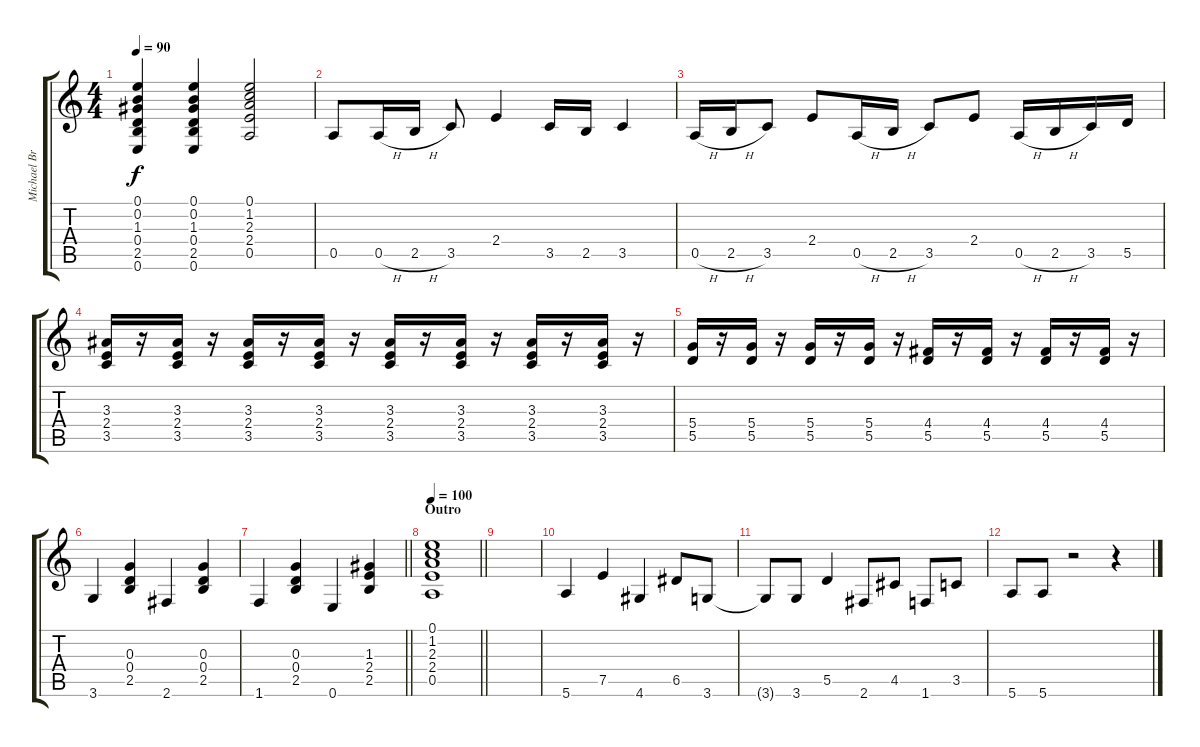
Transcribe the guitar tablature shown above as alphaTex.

\track ("Michael Bruce" "Michael Br") {instrument overdrivenguitar}
\staff {score tabs}
\tuning (E4 B3 G3 D3 A2 E2) {hide}
\ts (4 4)
\tempo 90
\clef g2
\ks c
(0.1 0.2 1.3 0.4 2.5 0.6).4{dy f} (0.1 0.2 1.3 0.4 2.5 0.6).4 (0.1 1.2 2.3 2.4 0.5).2 |
0.5.8{instrument overdrivenguitar} 0.5{h}.16 2.5{h}.16 3.5.8 2.4.4 3.5.16 2.5.16 3.5.4 |
0.5{h}.16 2.5{h}.16 3.5.8 2.4.8 0.5{h}.16 2.5{h}.16 3.5.8 2.4.8 0.5{h}.16 2.5{h}.16 3.5.16 5.5.16 |
(3.3 2.4 3.5).16 r.16 (3.3 2.4 3.5).16 r.16 (3.3 2.4 3.5).16 r.16 (3.3 2.4 3.5).16 r.16 (3.3 2.4 3.5).16 r.16 (3.3 2.4 3.5).16 r.16 (3.3 2.4 3.5).16 r.16 (3.3 2.4 3.5).16 r.16 |
(5.4 5.5).16 r.16 (5.4 5.5).16 r.16 (5.4 5.5).16 r.16 (5.4 5.5).16 r.16 (4.4 5.5).16 r.16 (4.4 5.5).16 r.16 (4.4 5.5).16 r.16 (4.4 5.5).16 r.16 |
3.6.4{instrument electricguitarclean} (0.3 0.4 2.5).4 2.6.4 (0.3 0.4 2.5).4 |
\barLineRight lightlight
1.6.4 (0.3 0.4 2.5).4 0.6.4 (1.3 2.4 2.5).4 |
\section ("" "Outro")
\tempo 100
\barLineRight lightlight
(0.1 1.2 2.3 2.4 0.5).1 |
|
5.6.4 7.5.4 4.6.4 6.5.8 3.6.8 |
3.6{t}.8 3.6.8 5.5.4 2.6.8 4.5.8 1.6.8 3.5.8 |
5.6.8 5.6.8 r.2 r.4
